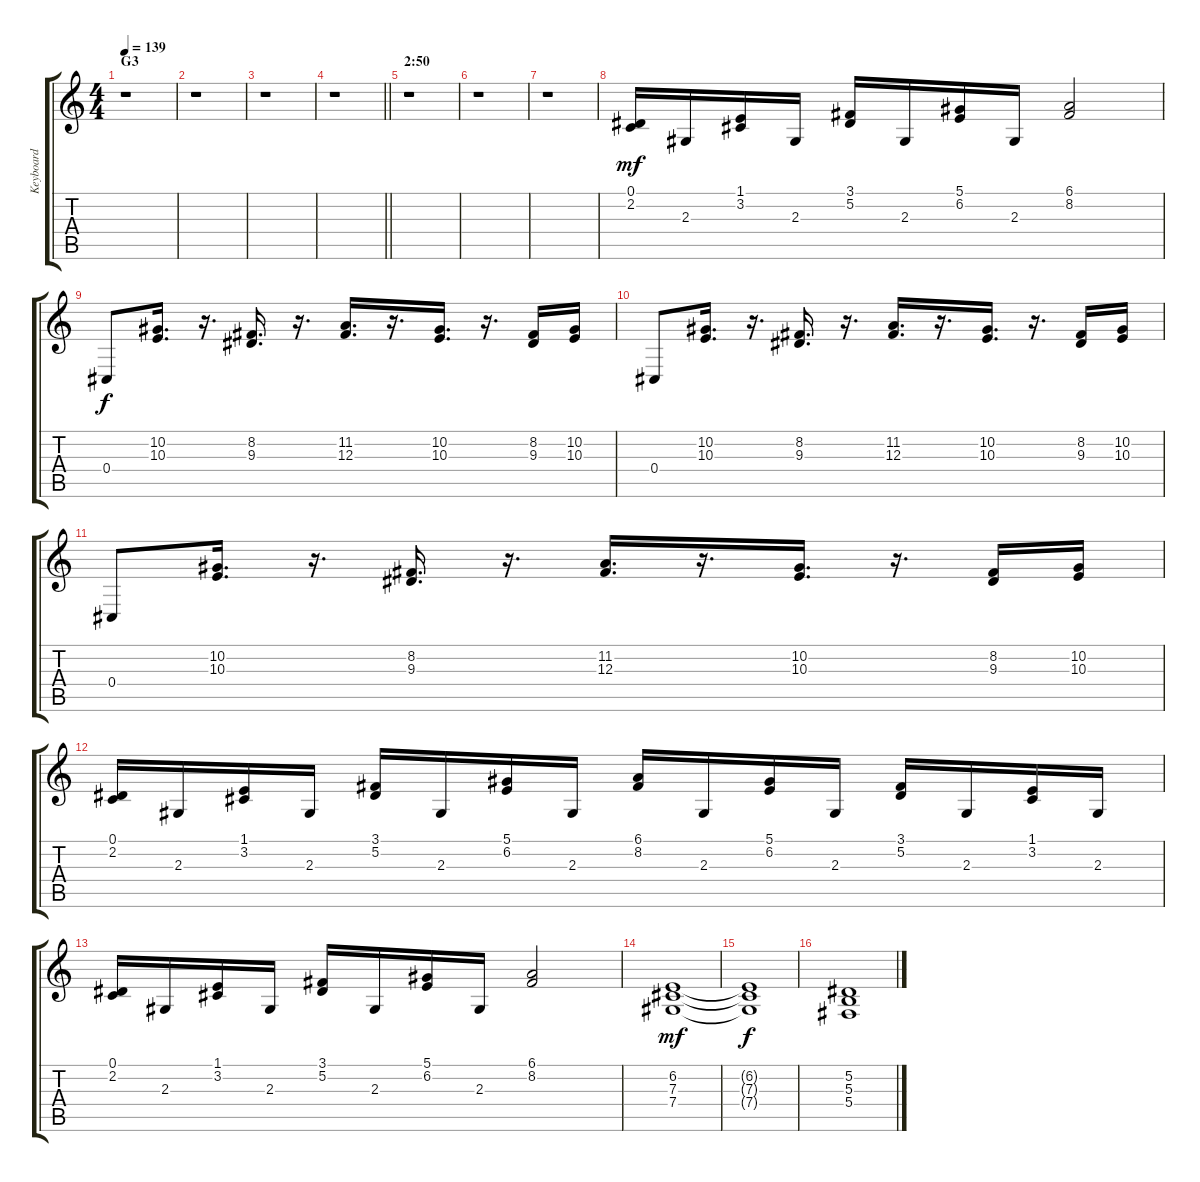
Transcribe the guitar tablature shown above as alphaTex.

\track ("Keyboard" "Keyboard") {instrument lead2sawtooth}
\staff {score tabs}
\tuning (Eb4 Bb3 Gb3 Db3 Ab2 Eb2) {hide}
\ts (4 4)
\section ("" "G3")
\tempo 139
\clef g2
\ks c
r.1{dy f} |
r.1 |
r.1 |
\barLineRight lightlight
r.1 |
\section ("" "2:50")
r.1 |
r.1 |
r.1 |
(0.1 2.2).16{dy mf instrument harpsichord} 2.3.16 (1.1 3.2).16 2.3.16 (3.1 5.2).16 2.3.16 (5.1 6.2).16 2.3.16 (6.1 8.2).2 |
0.4.8{dy f volume 10 instrument rockorgan} (10.2 10.3).16{d} r.16{d} (8.2 9.3).16{d} r.16{d} (11.2 12.3).16{d} r.16{d} (10.2 10.3).16{d} r.16{d} (8.2 9.3).16 (10.2 10.3).16 |
0.4.8 (10.2 10.3).16{d} r.16{d} (8.2 9.3).16{d} r.16{d} (11.2 12.3).16{d} r.16{d} (10.2 10.3).16{d} r.16{d} (8.2 9.3).16 (10.2 10.3).16 |
0.4.8 (10.2 10.3).16{d} r.16{d} (8.2 9.3).16{d} r.16{d} (11.2 12.3).16{d} r.16{d} (10.2 10.3).16{d} r.16{d} (8.2 9.3).16 (10.2 10.3).16 |
(0.1 2.2).16{instrument harpsichord} 2.3.16 (1.1 3.2).16 2.3.16 (3.1 5.2).16 2.3.16 (5.1 6.2).16 2.3.16 (6.1 8.2).16 2.3.16 (5.1 6.2).16 2.3.16 (3.1 5.2).16 2.3.16 (1.1 3.2).16 2.3.16 |
(0.1 2.2).16 2.3.16 (1.1 3.2).16 2.3.16 (3.1 5.2).16 2.3.16 (5.1 6.2).16 2.3.16 (6.1 8.2).2 |
(6.2 7.3 7.4).1{dy mf volume 10 instrument rockorgan} |
(6.2{t} 7.3{t} 7.4{t}).1{dy f} |
(5.2 5.3 5.4).1
